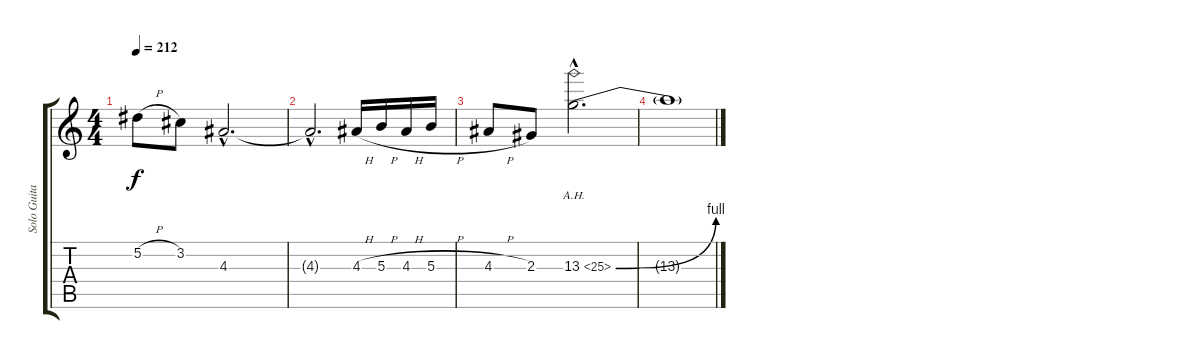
\track ("Solo Guitar" "Solo Guita") {instrument distortionguitar}
\staff {score tabs}
\tuning (Eb4 Bb3 Gb3 Db3 Ab2 Eb2) {hide}
\ts (4 4)
\tempo 212
\clef g2
\ks c
5.2{h}.8{dy f} 3.2.8 4.3{hac}.2{d} |
4.3{hac t}.2{d} 4.3{h}.16 5.3{h}.16 4.3{h}.16 5.3{h}.16 |
4.3{h}.8 2.3.8 13.3{be (bend 0 0 60 4) ah 12 hac}.2{d} |
13.3{t}.1
